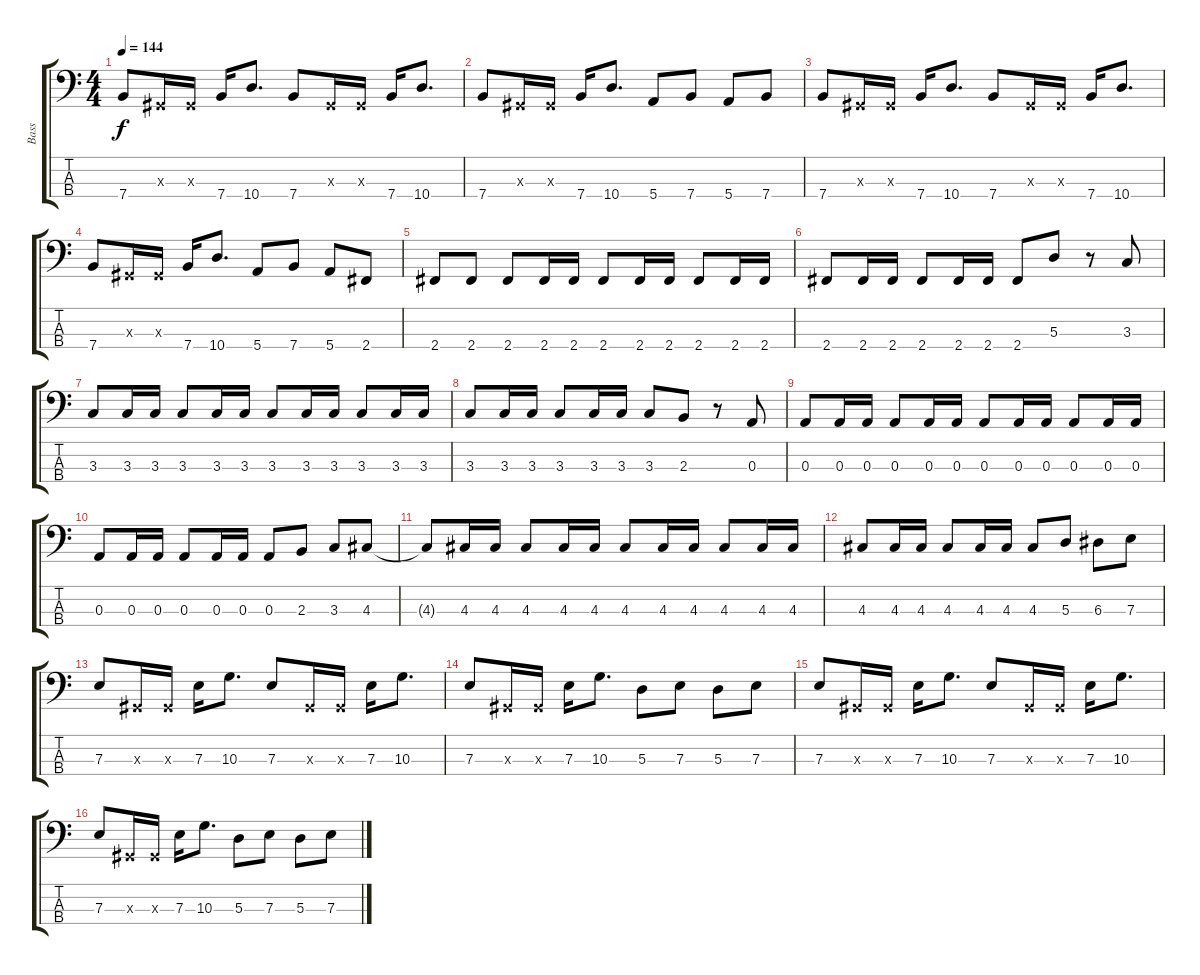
\track ("Bass" "Bass") {instrument electricbassfinger}
\staff {score tabs}
\tuning (G2 D2 A1 E1) {hide}
\ts (4 4)
\tempo 144
\clef f4
\ks c
7.4.8{dy f} -1.3{x}.16 -1.3{x}.16 7.4.16 10.4.8{d} 7.4.8 -1.3{x}.16 -1.3{x}.16 7.4.16 10.4.8{d} |
7.4.8 -1.3{x}.16 -1.3{x}.16 7.4.16 10.4.8{d} 5.4.8 7.4.8 5.4.8 7.4.8 |
7.4.8 -1.3{x}.16 -1.3{x}.16 7.4.16 10.4.8{d} 7.4.8 -1.3{x}.16 -1.3{x}.16 7.4.16 10.4.8{d} |
7.4.8 -1.3{x}.16 -1.3{x}.16 7.4.16 10.4.8{d} 5.4.8 7.4.8 5.4.8 2.4.8 |
2.4.8 2.4.8 2.4.8 2.4.16 2.4.16 2.4.8 2.4.16 2.4.16 2.4.8 2.4.16 2.4.16 |
2.4.8 2.4.16 2.4.16 2.4.8 2.4.16 2.4.16 2.4.8 5.3.8 r.8 3.3.8 |
3.3.8 3.3.16 3.3.16 3.3.8 3.3.16 3.3.16 3.3.8 3.3.16 3.3.16 3.3.8 3.3.16 3.3.16 |
3.3.8 3.3.16 3.3.16 3.3.8 3.3.16 3.3.16 3.3.8 2.3.8 r.8 0.3.8 |
0.3.8 0.3.16 0.3.16 0.3.8 0.3.16 0.3.16 0.3.8 0.3.16 0.3.16 0.3.8 0.3.16 0.3.16 |
0.3.8 0.3.16 0.3.16 0.3.8 0.3.16 0.3.16 0.3.8 2.3.8 3.3.8 4.3.8 |
4.3{t}.8 4.3.16 4.3.16 4.3.8 4.3.16 4.3.16 4.3.8 4.3.16 4.3.16 4.3.8 4.3.16 4.3.16 |
4.3.8 4.3.16 4.3.16 4.3.8 4.3.16 4.3.16 4.3.8 5.3.8 6.3.8 7.3.8 |
7.3.8 -1.3{x}.16 -1.3{x}.16 7.3.16 10.3.8{d} 7.3.8 -1.3{x}.16 -1.3{x}.16 7.3.16 10.3.8{d} |
7.3.8 -1.3{x}.16 -1.3{x}.16 7.3.16 10.3.8{d} 5.3.8 7.3.8 5.3.8 7.3.8 |
7.3.8 -1.3{x}.16 -1.3{x}.16 7.3.16 10.3.8{d} 7.3.8 -1.3{x}.16 -1.3{x}.16 7.3.16 10.3.8{d} |
7.3.8 -1.3{x}.16 -1.3{x}.16 7.3.16 10.3.8{d} 5.3.8 7.3.8 5.3.8 7.3.8
